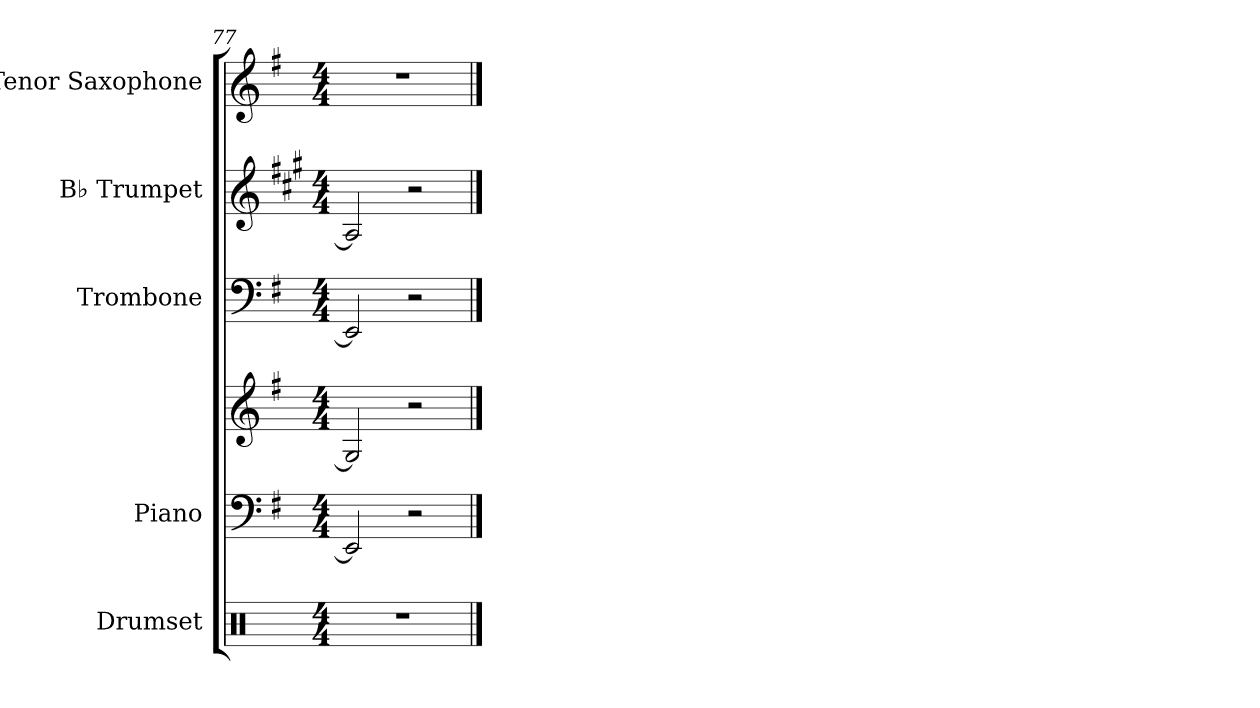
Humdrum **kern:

**kern	**kern	**kern	**kern	**kern	**kern
*part5	*part4	*part4	*part3	*part2	*part1
*staff6	*staff5	*staff4	*staff3	*staff2	*staff1
*I"Drumset	*I"Piano	*	*I"Trombone	*I"B♭ Trumpet	*I"Tenor Saxophone
*I'D. Set	*I'Pno.	*	*I'Tbn.	*I'B♭ Tpt.	*I'T. Sax.
*clefX	*clefF4	*clefG2	*clefF4	*clefG2	*clefG2
*	*	*	*	*ITrd1c2	*ITrd8c14
*k[]	*k[f#]	*k[f#]	*k[f#]	*k[f#]	*k[f#]
*M4/4	*M4/4	*M4/4	*M4/4	*M4/4	*M4/4
=77	=77	=77	=77	=77	=77
1r	2EE/]	2G/]	2EE/]	2G/]	1r
.	2r	2r	2r	2r	.
==	==	==	==	==	==
*-	*-	*-	*-	*-	*-
